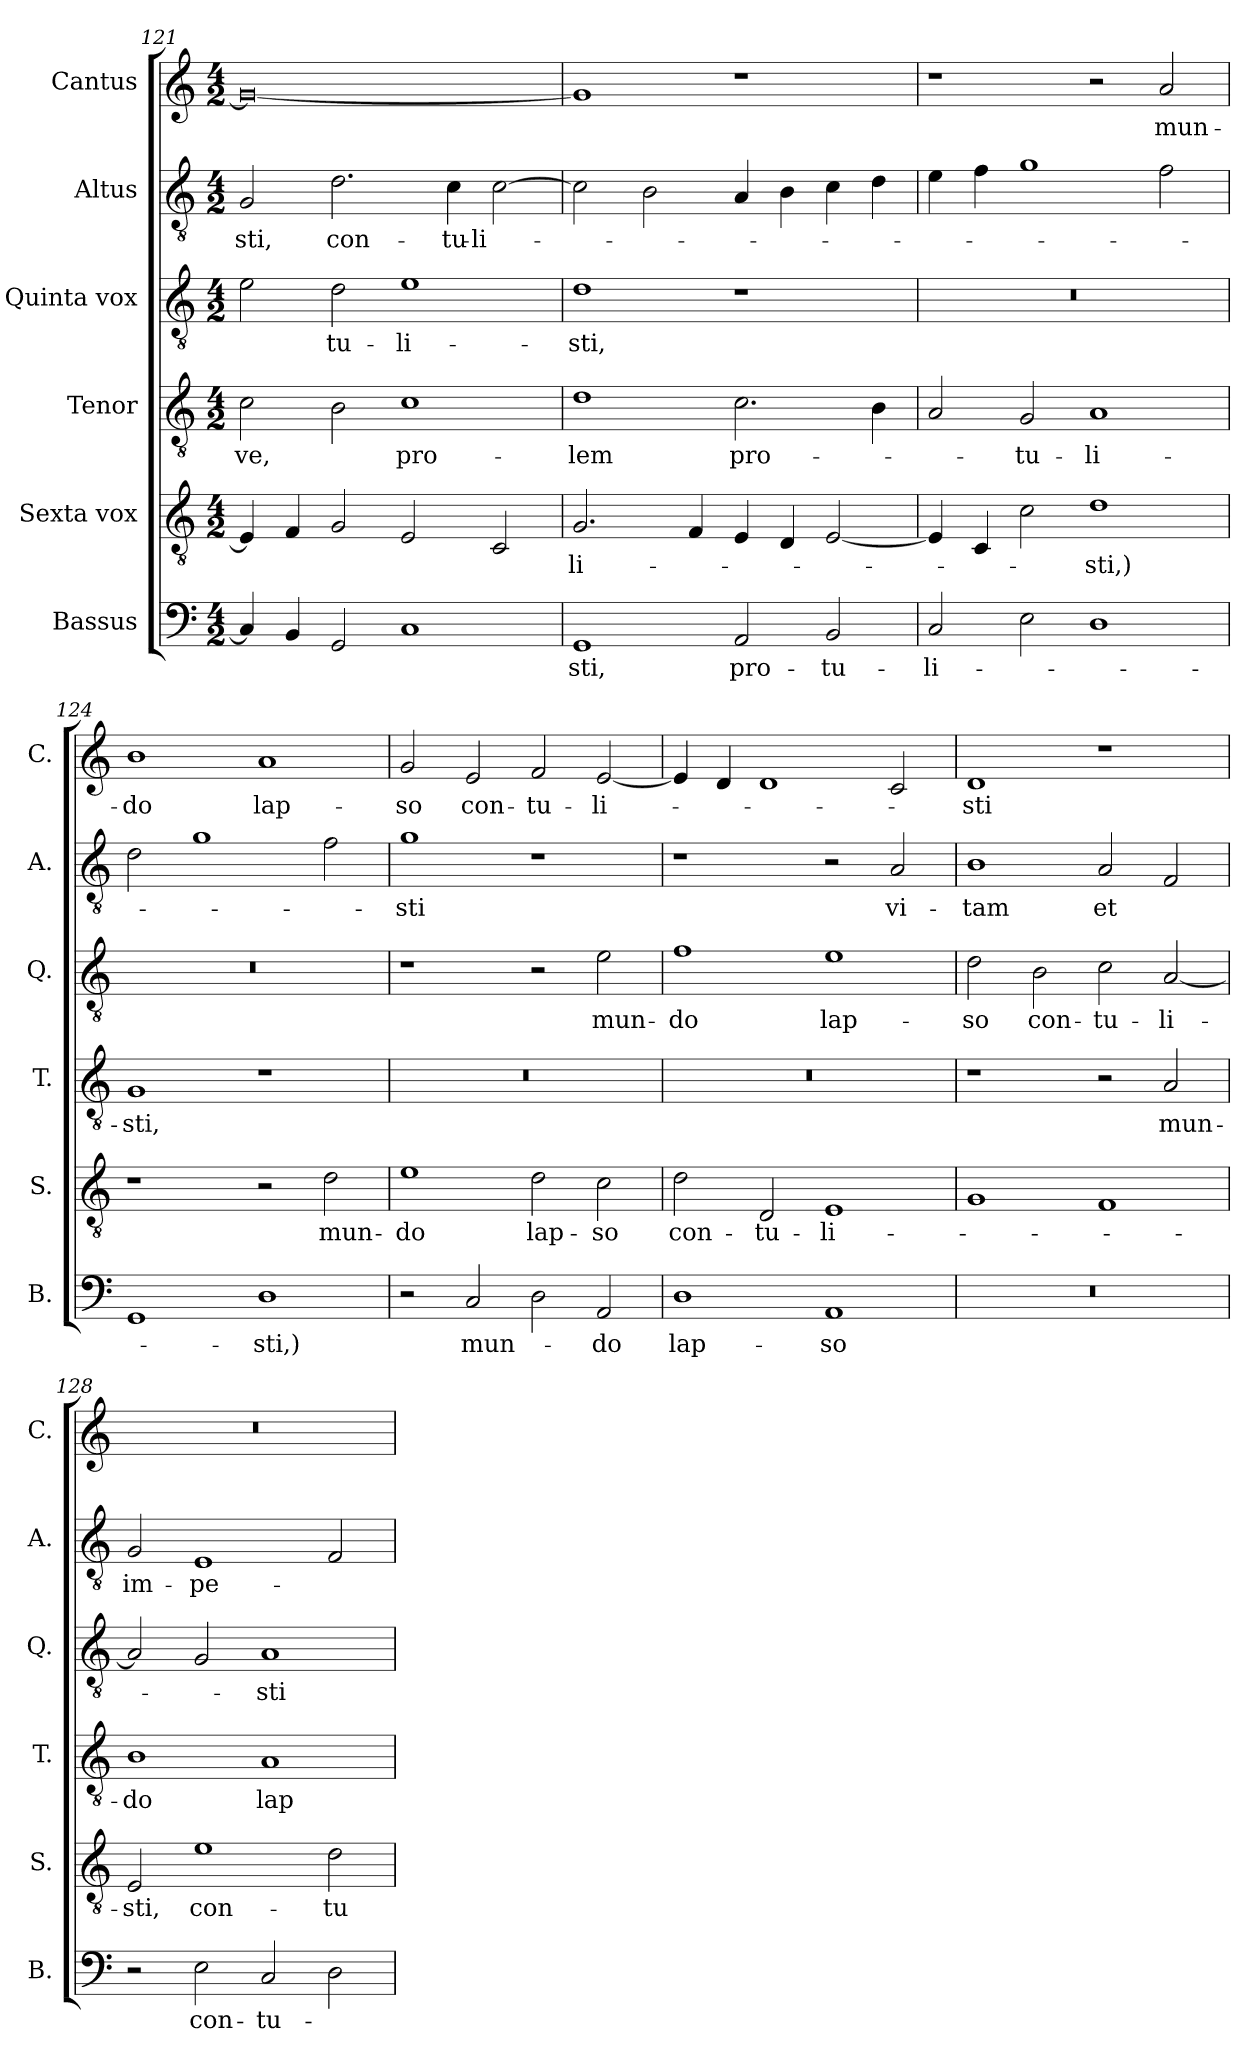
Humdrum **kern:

**kern	**text	**kern	**text	**kern	**text	**kern	**text	**kern	**text	**kern	**text
*part6	*part6	*part5	*part5	*part4	*part4	*part3	*part3	*part2	*part2	*part1	*part1
*staff6	*staff6	*staff5	*staff5	*staff4	*staff4	*staff3	*staff3	*staff2	*staff2	*staff1	*staff1
*I"Bassus	*	*I"Sexta vox	*	*I"Tenor	*	*I"Quinta vox	*	*I"Altus	*	*I"Cantus	*
*I'B.	*	*I'S.	*	*I'T.	*	*I'Q.	*	*I'A.	*	*I'C.	*
*clefF4	*	*clefGv2	*	*clefGv2	*	*clefGv2	*	*clefGv2	*	*clefG2	*
*k[]	*	*k[]	*	*k[]	*	*k[]	*	*k[]	*	*k[]	*
*M4/2	*	*M4/2	*	*M4/2	*	*M4/2	*	*M4/2	*	*M4/2	*
=121	=121	=121	=121	=121	=121	=121	=121	=121	=121	=121	=121
!	!	!	!	!	!LO:LY:b	!	!	!	!LO:LY:b	!	!
4C/]	.	4E/]	.	2c\	-ve,	2e\	.	2G/	-sti,	0g_	.
4BB/	.	4F/	.	.	.	.	.	.	.	.	.
!	!	!	!	!	!	!	!LO:LY:b	!	!LO:LY:b	!	!
2GG/	.	2G/	.	2B\	.	2d\	-tu-	2.d\	con-	.	.
!	!	!	!	!	!LO:LY:b	!	!LO:LY:b	!	!	!	!
1C	.	2E/	.	1c	pro-	1e	-li-	.	.	.	.
!	!	!	!	!	!	!	!	!	!LO:LY:b	!	!
.	.	.	.	.	.	.	.	4c\	-tu-	.	.
!	!	!	!	!	!	!	!	!	!LO:LY:b	!	!
.	.	2C/	.	.	.	.	.	[2c\	-li-	.	.
=122	=122	=122	=122	=122	=122	=122	=122	=122	=122	=122	=122
!	!LO:LY:b	!	!LO:LY:b	!	!LO:LY:b	!	!LO:LY:b	!	!	!	!
1GG	-sti,	2.G/	li-	1d	-lem	1d	-sti,	2c\]	.	1g]	.
.	.	.	.	.	.	.	.	2B\	.	.	.
.	.	4F/	.	.	.	.	.	.	.	.	.
!	!LO:LY:b	!	!	!	!LO:LY:b	!	!	!	!	!	!
2AA/	pro-	4E/	.	2.c\	pro-	1r	.	4A/	.	1r	.
.	.	4D/	.	.	.	.	.	4B\	.	.	.
!	!LO:LY:b	!	!	!	!	!	!	!	!	!	!
2BB/	-tu-	[2E/	.	.	.	.	.	4c\	.	.	.
.	.	.	.	4B\	.	.	.	4d\	.	.	.
=123	=123	=123	=123	=123	=123	=123	=123	=123	=123	=123	=123
!	!LO:LY:b	!	!	!	!	!	!	!	!	!	!
2C/	-li-	4E/]	.	2A/	.	0r	.	4e\	.	1r	.
.	.	4C/	.	.	.	.	.	4f\	.	.	.
!	!	!	!	!	!LO:LY:b	!	!	!	!	!	!
2E\	.	2c\	.	2G/	-tu-	.	.	1g	.	.	.
!	!	!	!LO:LY:b	!	!LO:LY:b	!	!	!	!	!	!
1D	.	1d	-sti,)	1A	-li-	.	.	.	.	2r	.
!	!	!	!	!	!	!	!	!	!	!	!LO:LY:b
.	.	.	.	.	.	.	.	2f\	.	2a/	mun-
=124	=124	=124	=124	=124	=124	=124	=124	=124	=124	=124	=124
!	!	!	!	!	!LO:LY:b	!	!	!	!	!	!LO:LY:b
1GG	.	1r	.	1G	-sti,	0r	.	2d\	.	1b	-do
.	.	.	.	.	.	.	.	1g	.	.	.
!	!LO:LY:b	!	!	!	!	!	!	!	!	!	!LO:LY:b
1D	-sti,)	2r	.	1r	.	.	.	.	.	1a	lap-
!	!	!	!LO:LY:b	!	!	!	!	!	!	!	!
.	.	2d\	mun-	.	.	.	.	2f\	.	.	.
!!LO:LB:g=z
=125	=125	=125	=125	=125	=125	=125	=125	=125	=125	=125	=125
!	!	!	!LO:LY:b	!	!	!	!	!	!LO:LY:b	!	!LO:LY:b
2r	.	1e	-do	0r	.	1r	.	1g	-sti	2g/	-so
!	!LO:LY:b	!	!	!	!	!	!	!	!	!	!LO:LY:b
2C/	mun-	.	.	.	.	.	.	.	.	2e/	con-
!	!	!	!LO:LY:b	!	!	!	!	!	!	!	!LO:LY:b
2D\	.	2d\	lap-	.	.	2r	.	1r	.	2f/	-tu-
!	!LO:LY:b	!	!LO:LY:b	!	!	!	!LO:LY:b	!	!	!	!LO:LY:b
2AA/	-do	2c\	-so	.	.	2e\	mun-	.	.	[2e/	-li-
=126	=126	=126	=126	=126	=126	=126	=126	=126	=126	=126	=126
!	!LO:LY:b	!	!LO:LY:b	!	!	!	!LO:LY:b	!	!	!	!
1D	lap-	2d\	con-	0r	.	1f	-do	1r	.	4e/]	.
.	.	.	.	.	.	.	.	.	.	4d/	.
!	!	!	!LO:LY:b	!	!	!	!	!	!	!	!
.	.	2D/	-tu-	.	.	.	.	.	.	1d	.
!	!LO:LY:b	!	!LO:LY:b	!	!	!	!LO:LY:b	!	!	!	!
1AA	-so	1E	-li-	.	.	1e	lap-	2r	.	.	.
!	!	!	!	!	!	!	!	!	!LO:LY:b	!	!
.	.	.	.	.	.	.	.	2A/	vi-	2c/	.
=127	=127	=127	=127	=127	=127	=127	=127	=127	=127	=127	=127
!	!	!	!	!	!	!	!LO:LY:b	!	!LO:LY:b	!	!LO:LY:b
0r	.	1G	.	1r	.	2d\	-so	1B	-tam	1d	-sti
!	!	!	!	!	!	!	!LO:LY:b	!	!	!	!
.	.	.	.	.	.	2B\	con-	.	.	.	.
!	!	!	!	!	!	!	!LO:LY:b	!	!LO:LY:b	!	!
.	.	1F	.	2r	.	2c\	-tu-	2A/	et	1r	.
!	!	!	!	!	!LO:LY:b	!	!LO:LY:b	!	!	!	!
.	.	.	.	2A/	mun-	[2A/	-li-	2F/	.	.	.
=128	=128	=128	=128	=128	=128	=128	=128	=128	=128	=128	=128
!	!	!	!LO:LY:b	!	!LO:LY:b	!	!	!	!LO:LY:b	!	!
2r	.	2E/	-sti,	1B	-do	2A/]	.	2G/	im-	0r	.
!	!LO:LY:b	!	!LO:LY:b	!	!	!	!	!	!LO:LY:b	!	!
2E\	con-	1e	con-	.	.	2G/	.	1E	-pe-	.	.
!	!LO:LY:b	!	!	!	!LO:LY:b	!	!LO:LY:b	!	!	!	!
2C/	-tu-	.	.	1A	lap-	1A	-sti	.	.	.	.
!	!	!	!LO:LY:b	!	!	!	!	!	!	!	!
2D\	.	2d\	-tu-	.	.	.	.	2F/	.	.	.
=	=	=	=	=	=	=	=	=	=	=	=
*-	*-	*-	*-	*-	*-	*-	*-	*-	*-	*-	*-
